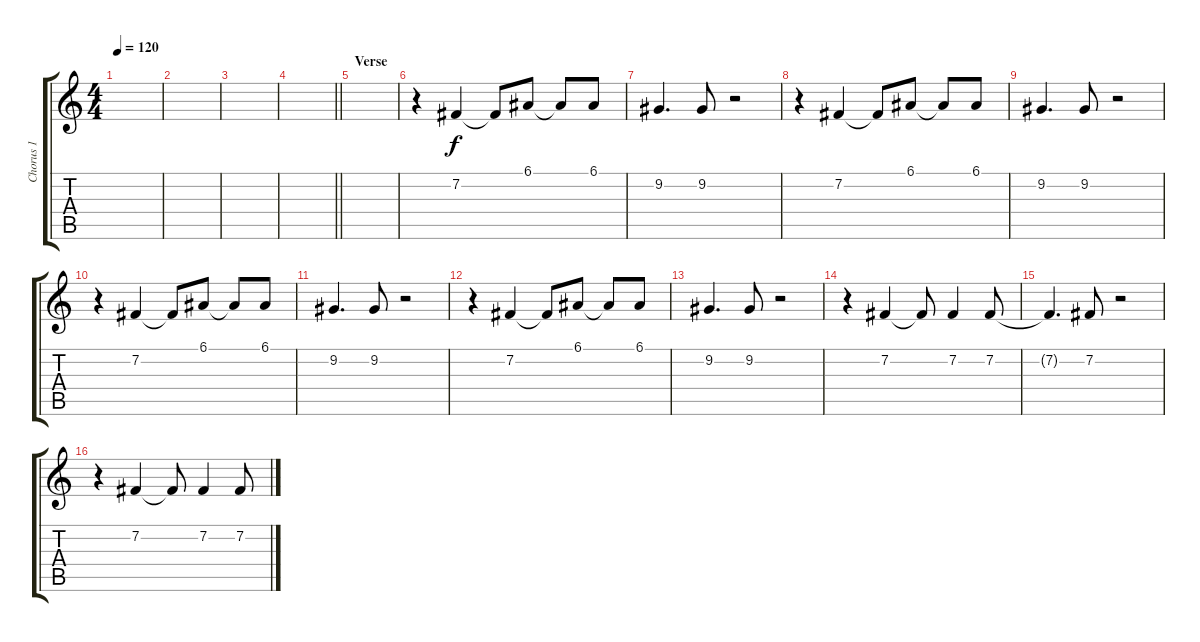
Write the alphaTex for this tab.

\track ("Chorus 1" "Chorus 1") {instrument synthvoice}
\staff {score tabs}
\tuning (E4 B3 G3 D3 A2 E2) {hide}
\ts (4 4)
\tempo 120
\clef g2
\ks c
|
|
|
\barLineRight lightlight
|
\section ("" "Verse")
|
r.4 7.2.4 7.2{t}.8 6.1.8 6.1{t}.8 6.1.8 |
9.2.4{d} 9.2.8 r.2 |
r.4 7.2.4 7.2{t}.8 6.1.8 6.1{t}.8 6.1.8 |
9.2.4{d} 9.2.8 r.2 |
r.4 7.2.4 7.2{t}.8 6.1.8 6.1{t}.8 6.1.8 |
9.2.4{d} 9.2.8 r.2 |
r.4 7.2.4 7.2{t}.8 6.1.8 6.1{t}.8 6.1.8 |
9.2.4{d} 9.2.8 r.2 |
r.4 7.2.4 7.2{t}.8 7.2.4 7.2.8 |
7.2{t}.4{d} 7.2.8 r.2 |
r.4 7.2.4 7.2{t}.8 7.2.4 7.2.8
